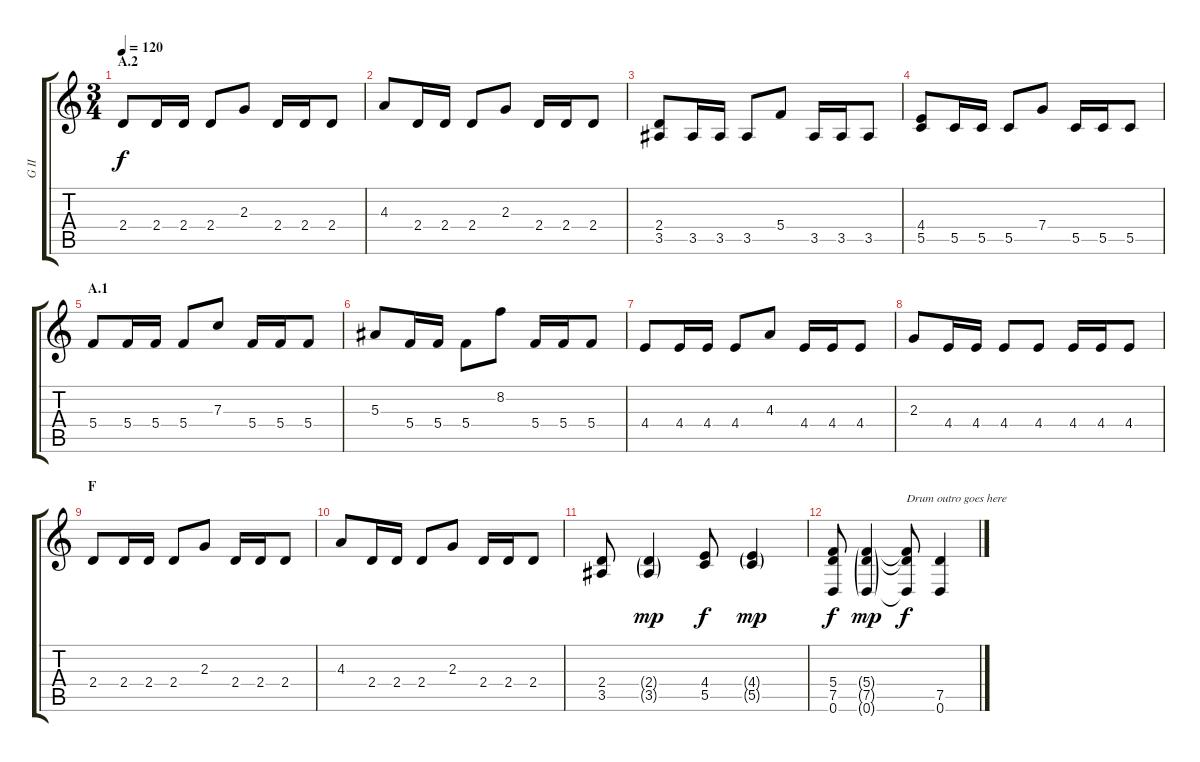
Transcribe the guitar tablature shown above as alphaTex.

\track ("G II" "G II") {instrument distortionguitar}
\staff {score tabs}
\tuning (D4 A3 F3 C3 G2 D2) {hide}
\ts (3 4)
\section ("" "A.2")
\tempo 120
\clef g2
\ks c
2.4.8{dy f} 2.4.16 2.4.16 2.4.8 2.3.8 2.4.16 2.4.16 2.4.8 |
4.3.8 2.4.16 2.4.16 2.4.8 2.3.8 2.4.16 2.4.16 2.4.8 |
(2.4 3.5).8 3.5.16 3.5.16 3.5.8 5.4.8 3.5.16 3.5.16 3.5.8 |
(4.4 5.5).8 5.5.16 5.5.16 5.5.8 7.4.8 5.5.16 5.5.16 5.5.8 |
\section ("" "A.1")
5.4.8 5.4.16 5.4.16 5.4.8 7.3.8 5.4.16 5.4.16 5.4.8 |
5.3.8 5.4.16 5.4.16 5.4.8 8.2.8 5.4.16 5.4.16 5.4.8 |
4.4.8 4.4.16 4.4.16 4.4.8 4.3.8 4.4.16 4.4.16 4.4.8 |
2.3.8 4.4.16 4.4.16 4.4.8 4.4.8 4.4.16 4.4.16 4.4.8 |
\section ("" "F")
2.4.8 2.4.16 2.4.16 2.4.8 2.3.8 2.4.16 2.4.16 2.4.8 |
4.3.8 2.4.16 2.4.16 2.4.8 2.3.8 2.4.16 2.4.16 2.4.8 |
(2.4 3.5).8 (2.4{g} 3.5{g}).4{dy mp} (4.4 5.5).8{dy f} (4.4{g} 5.5{g}).4{dy mp} |
(5.4 7.5 0.6).8{dy f} (5.4{g} 7.5{g} 0.6{g}).4{dy mp} (5.4{t} 7.5{t} 0.6{t}).8{txt "Drum outro goes here" dy f} (7.5 0.6).4
